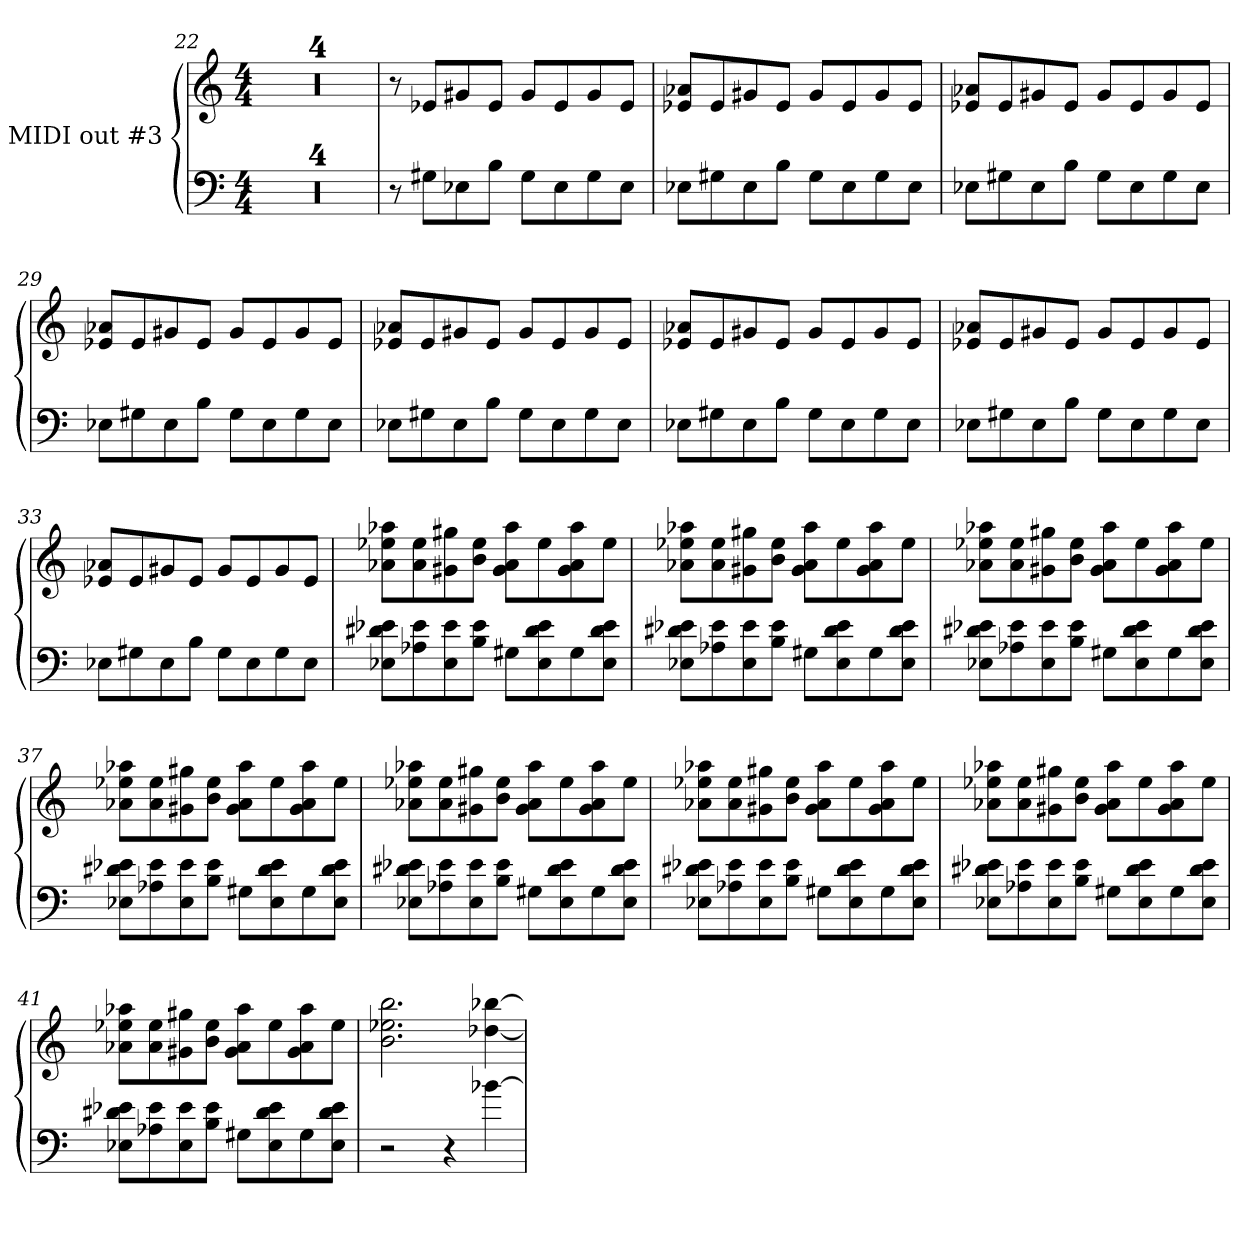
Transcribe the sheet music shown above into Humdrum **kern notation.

**kern	**kern
*part1	*part1
*staff2	*staff1
*I"MIDI out #3	*
*clefF4	*clefG2
*k[]	*k[]
*C:	*C:
*M4/4	*M4/4
=22	=22
1r	1r
=23	=23
1r	1r
=24	=24
1r	1r
!!LO:LB:g=z
=25	=25
1r	1r
=26	=26
8r	8r
8G#X\L	8e-X/L
8E-X\	8g#X/
8B\J	8e-/J
8G#\L	8g#/L
8E-\	8e-/
8G#\	8g#/
8E-\J	8e-/J
=27	=27
8E-X\L	8e-X/ 8a-X/L
8G#X\	8e-/
8E-\	8g#X/
8B\J	8e-/J
8G#\L	8g#/L
8E-\	8e-/
8G#\	8g#/
8E-\J	8e-/J
=28	=28
8E-X\L	8e-X/ 8a-X/L
8G#X\	8e-/
8E-\	8g#X/
8B\J	8e-/J
8G#\L	8g#/L
8E-\	8e-/
8G#\	8g#/
8E-\J	8e-/J
!!LO:LB:g=z
=29	=29
8E-X\L	8e-X/ 8a-X/L
8G#X\	8e-/
8E-\	8g#X/
8B\J	8e-/J
8G#\L	8g#/L
8E-\	8e-/
8G#\	8g#/
8E-\J	8e-/J
=30	=30
8E-X\L	8e-X/ 8a-X/L
8G#X\	8e-/
8E-\	8g#X/
8B\J	8e-/J
8G#\L	8g#/L
8E-\	8e-/
8G#\	8g#/
8E-\J	8e-/J
=31	=31
8E-X\L	8e-X/ 8a-X/L
8G#X\	8e-/
8E-\	8g#X/
8B\J	8e-/J
8G#\L	8g#/L
8E-\	8e-/
8G#\	8g#/
8E-\J	8e-/J
=32	=32
8E-X\L	8e-X/ 8a-X/L
8G#X\	8e-/
8E-\	8g#X/
8B\J	8e-/J
8G#\L	8g#/L
8E-\	8e-/
8G#\	8g#/
8E-\J	8e-/J
!!LO:LB:g=z
=33	=33
8E-X\L	8e-X/ 8a-X/L
8G#X\	8e-/
8E-\	8g#X/
8B\J	8e-/J
8G#\L	8g#/L
8E-\	8e-/
8G#\	8g#/
8E-\J	8e-/J
=34	=34
8e-X\ 8d#X\ 8E-X\L	8aa-X\ 8ee-X\ 8a-X\L
8e-\ 8A-X\	8ee-\ 8a-\
8e-\ 8E-\	8gg#X\ 8g#X\
8e-\ 8B\J	8ee-\ 8b\J
8G#X\L	8aa-\ 8a-\ 8g#\L
8e-\ 8d#\ 8E-\	8ee-\
8G#\	8aa-\ 8a-\ 8g#\
8e-\ 8d#\ 8E-\J	8ee-\J
=35	=35
8e-X\ 8d#X\ 8E-X\L	8aa-X\ 8ee-X\ 8a-X\L
8e-\ 8A-X\	8ee-\ 8a-\
8e-\ 8E-\	8gg#X\ 8g#X\
8e-\ 8B\J	8ee-\ 8b\J
8G#X\L	8aa-\ 8a-\ 8g#\L
8e-\ 8d#\ 8E-\	8ee-\
8G#\	8aa-\ 8a-\ 8g#\
8e-\ 8d#\ 8E-\J	8ee-\J
!!LO:LB:g=z
=36	=36
8e-X\ 8d#X\ 8E-X\L	8aa-X\ 8ee-X\ 8a-X\L
8e-\ 8A-X\	8ee-\ 8a-\
8e-\ 8E-\	8gg#X\ 8g#X\
8e-\ 8B\J	8ee-\ 8b\J
8G#X\L	8aa-\ 8a-\ 8g#\L
8e-\ 8d#\ 8E-\	8ee-\
8G#\	8aa-\ 8a-\ 8g#\
8e-\ 8d#\ 8E-\J	8ee-\J
=37	=37
8e-X\ 8d#X\ 8E-X\L	8aa-X\ 8ee-X\ 8a-X\L
8e-\ 8A-X\	8ee-\ 8a-\
8e-\ 8E-\	8gg#X\ 8g#X\
8e-\ 8B\J	8ee-\ 8b\J
8G#X\L	8aa-\ 8a-\ 8g#\L
8e-\ 8d#\ 8E-\	8ee-\
8G#\	8aa-\ 8a-\ 8g#\
8e-\ 8d#\ 8E-\J	8ee-\J
=38	=38
8e-X\ 8d#X\ 8E-X\L	8aa-X\ 8ee-X\ 8a-X\L
8e-\ 8A-X\	8ee-\ 8a-\
8e-\ 8E-\	8gg#X\ 8g#X\
8e-\ 8B\J	8ee-\ 8b\J
8G#X\L	8aa-\ 8a-\ 8g#\L
8e-\ 8d#\ 8E-\	8ee-\
8G#\	8aa-\ 8a-\ 8g#\
8e-\ 8d#\ 8E-\J	8ee-\J
!!LO:PB:g=z
=39	=39
8e-X\ 8d#X\ 8E-X\L	8aa-X\ 8ee-X\ 8a-X\L
8e-\ 8A-X\	8ee-\ 8a-\
8e-\ 8E-\	8gg#X\ 8g#X\
8e-\ 8B\J	8ee-\ 8b\J
8G#X\L	8aa-\ 8a-\ 8g#\L
8e-\ 8d#\ 8E-\	8ee-\
8G#\	8aa-\ 8a-\ 8g#\
8e-\ 8d#\ 8E-\J	8ee-\J
=40	=40
8e-X\ 8d#X\ 8E-X\L	8aa-X\ 8ee-X\ 8a-X\L
8e-\ 8A-X\	8ee-\ 8a-\
8e-\ 8E-\	8gg#X\ 8g#X\
8e-\ 8B\J	8ee-\ 8b\J
8G#X\L	8aa-\ 8a-\ 8g#\L
8e-\ 8d#\ 8E-\	8ee-\
8G#\	8aa-\ 8a-\ 8g#\
8e-\ 8d#\ 8E-\J	8ee-\J
=41	=41
8e-X\ 8d#X\ 8E-X\L	8aa-X\ 8ee-X\ 8a-X\L
8e-\ 8A-X\	8ee-\ 8a-\
8e-\ 8E-\	8gg#X\ 8g#X\
8e-\ 8B\J	8ee-\ 8b\J
8G#X\L	8aa-\ 8a-\ 8g#\L
8e-\ 8d#\ 8E-\	8ee-\
8G#\	8aa-\ 8a-\ 8g#\
8e-\ 8d#\ 8E-\J	8ee-\J
=42	=42
2r	2.bb\ 2.ee-X\ 2.b\
4r	.
[>4b-X\	[>4bb-X\ [<4dd-X\
=	=
*-	*-
